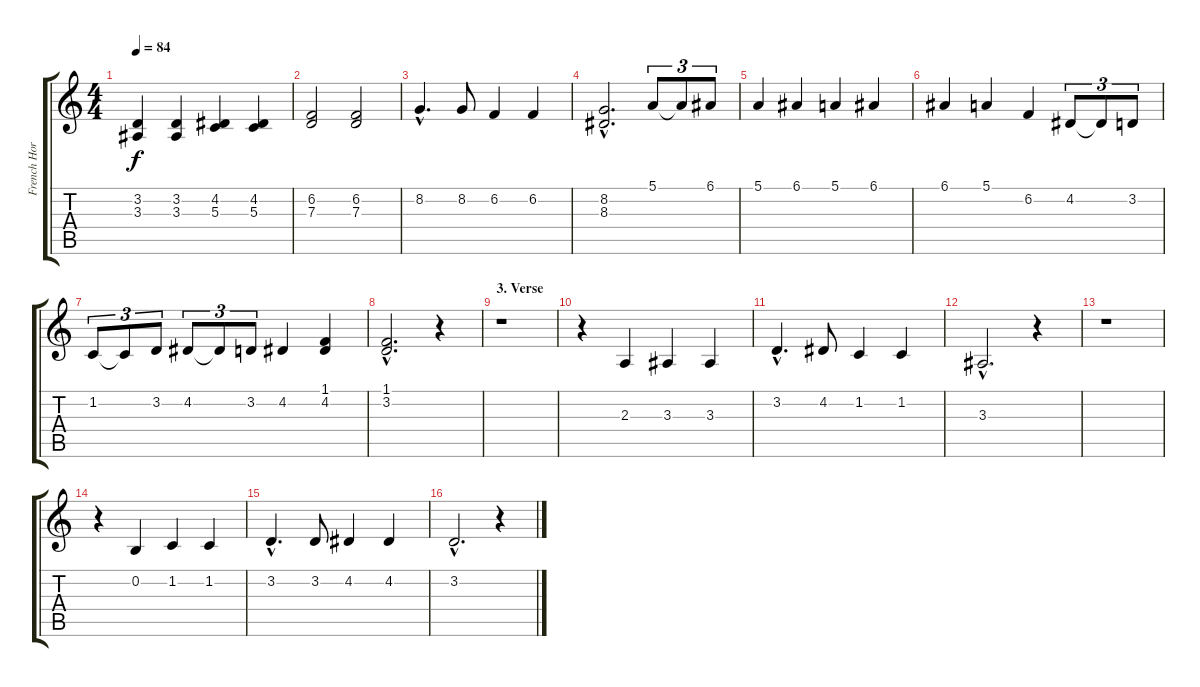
\track ("French Horn" "French Hor") {instrument frenchhorn}
\staff {score tabs}
\tuning (E4 B3 G3 D3 A2 E2) {hide}
\ts (4 4)
\tempo 84
\clef g2
\ks c
(3.2 3.3).4{dy f} (3.2 3.3).4 (4.2 5.3).4 (4.2 5.3).4 |
(6.2 7.3).2 (6.2 7.3).2 |
8.2{hac}.4{d} 8.2.8 6.2.4 6.2.4 |
(8.2{hac} 8.3{hac}).2{d} 5.1.8{tu (3 2)} 5.1{t}.8{tu (3 2)} 6.1.8{tu (3 2)} |
5.1.4 6.1.4 5.1.4 6.1.4 |
6.1.4 5.1.4 6.2.4 4.2.8{tu (3 2)} 4.2{t}.8{tu (3 2)} 3.2.8{tu (3 2)} |
1.2.8{tu (3 2)} 1.2{t}.8{tu (3 2)} 3.2.8{tu (3 2)} 4.2.8{tu (3 2)} 4.2{t}.8{tu (3 2)} 3.2.8{tu (3 2)} 4.2.4 (1.1 4.2).4 |
(1.1{hac} 3.2{hac}).2{d} r.4 |
\section ("" "3. Verse")
r.1 |
r.4 2.3.4 3.3.4 3.3.4 |
3.2{hac}.4{d} 4.2.8 1.2.4 1.2.4 |
3.3{hac}.2{d} r.4 |
r.1 |
r.4 0.2.4 1.2.4 1.2.4 |
3.2{hac}.4{d} 3.2.8 4.2.4 4.2.4 |
3.2{hac}.2{d} r.4
